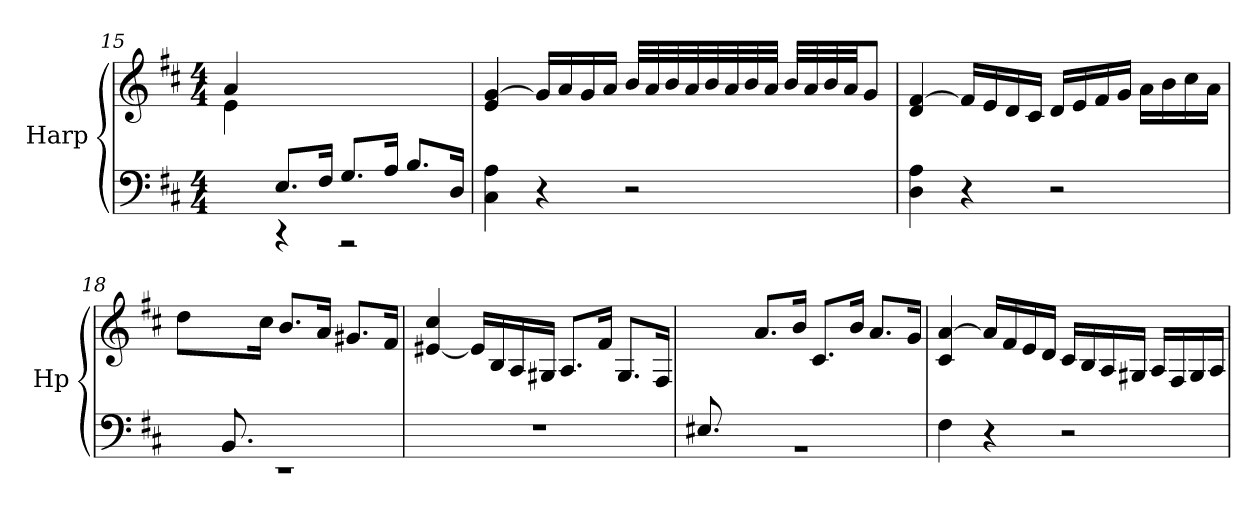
**kern	**kern
*part1	*part1
*staff2	*staff1
*I"Harp	*
*I'Hp	*
*clefF4	*clefG2
*k[f#c#]	*k[f#c#]
*M4/4	*M4/4
=15	=15
*^	*^
4ryy	4ryy	4a/	4e\
8.E/L	4rCC	2.ryy	2.ryy
16F#/Jk	.	.	.
8.G/L	2rAAA	.	.
16A/Jk	.	.	.
8.B/L	.	.	.
16D/Jk	.	.	.
*v	*v	*	*
*	*v	*v
!!LO:LB:g=z
=16	=16
4C#\ 4A\	4e/ [4g/
4r	16g/LL]
.	16a/
.	16g/
.	16a/JJ
2r	32b/LLL
.	32a/
.	32b/
.	32a/
.	32b/
.	32a/
.	32b/
.	32a/JJJ
.	32b/LLL
.	32a/
.	32b/
.	32a/JJ
.	8g/J
=17	=17
4D\ 4A\	4d/ [4f#/
4r	16f#/LL]
.	16e/
.	16d/
.	16c#/JJ
2r	16d/LL
.	16e/
.	16f#/
.	16g/JJ
.	16a\LL
.	16b\
.	16cc#\
.	16a\JJ
=18	=18
*^	*
4ryy	1r	4dd\
8.BB/L	.	8.ryy
2ryy	.	16cc#\Jk
.	.	8.b/L
.	.	16a/Jk
.	.	8.g#X/L
16ryy	.	16f#/Jk
*v	*v	*
!!LO:PB:g=z
=19	=19
1r	[4e#X/ 4cc#/
.	16e#/LL]
.	16B/
.	16A/
.	16G#X/JJ
.	8.A/L
.	16f#/Jk
.	8.G#/L
.	16F#/Jk
=20	=20
*^	*
8.E#X/L	1r	8.ryy
2ryy	.	16g#X\Jk
.	.	8.a/L
.	.	16b/Jk
.	.	8.c#/L
4ryy	.	16b/Jk
.	.	8.a/L
16ryy	.	16g#/Jk
*v	*v	*
=21	=21
4F#\	4c#/ [4a/
4r	16a/LL]
.	16f#/
.	16e/
.	16d/JJ
2r	16c#/LL
.	16B/
.	16A/
.	16G#X/JJ
.	16A/LL
.	16F#/
.	16G#/
.	16A/JJ
=	=
*-	*-
